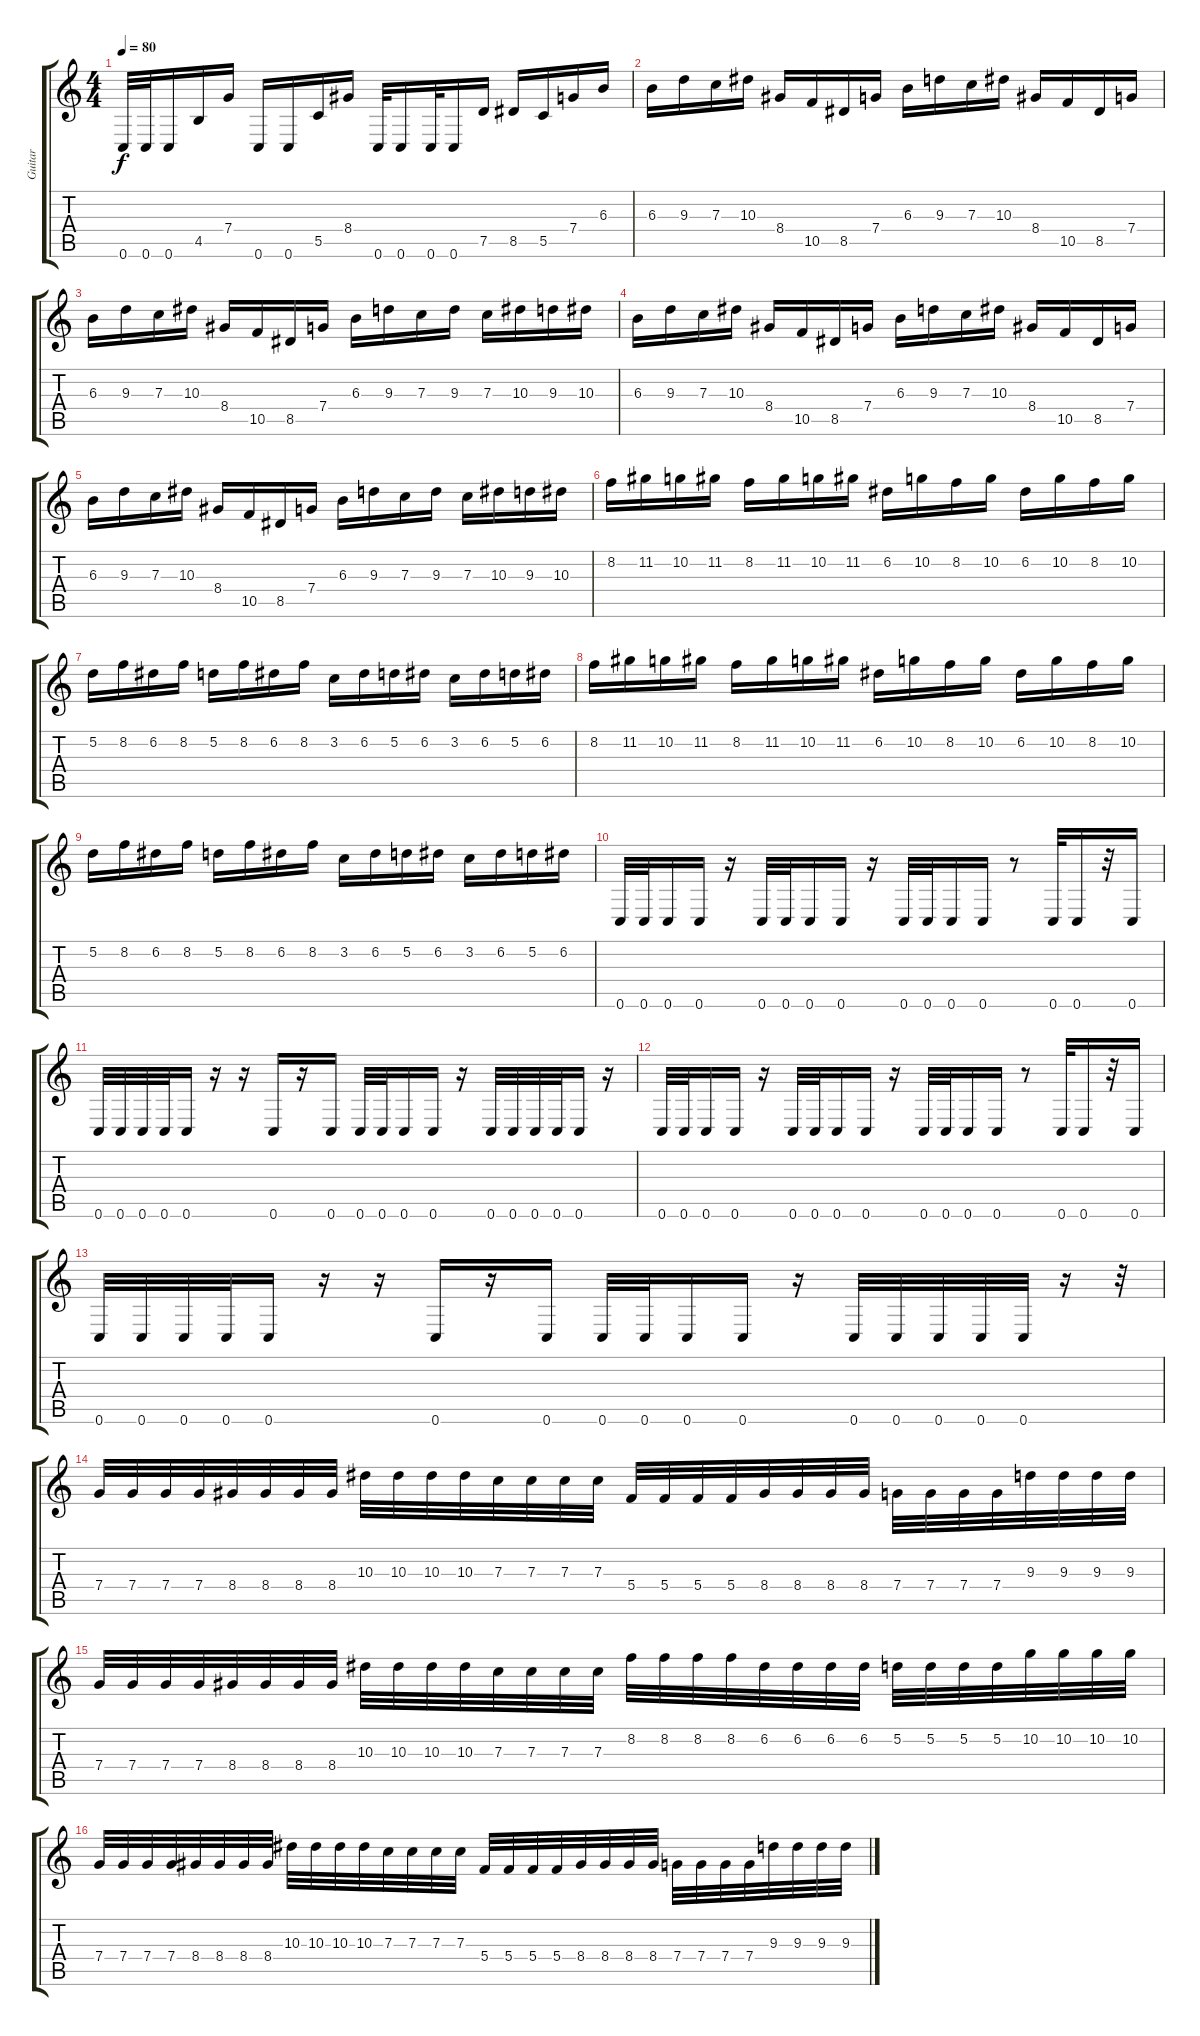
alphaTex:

\track ("Guitar" "Guitar") {instrument overdrivenguitar}
\staff {score tabs}
\tuning (D4 A3 F3 C3 G2 C2) {hide}
\ts (4 4)
\tempo 80
\clef g2
\ks c
0.6.32{dy f} 0.6.32 0.6.16 4.5.16 7.4.16 0.6.16 0.6.16 5.5.16 8.4.16 0.6.32 0.6.16 0.6.32 0.6.16 7.5.16 8.5.16 5.5.16 7.4.16 6.3.16 |
6.3.16 9.3.16 7.3.16 10.3.16 8.4.16 10.5.16 8.5.16 7.4.16 6.3.16 9.3.16 7.3.16 10.3.16 8.4.16 10.5.16 8.5.16 7.4.16 |
6.3.16 9.3.16 7.3.16 10.3.16 8.4.16 10.5.16 8.5.16 7.4.16 6.3.16 9.3.16 7.3.16 9.3.16 7.3.16 10.3.16 9.3.16 10.3.16 |
6.3.16 9.3.16 7.3.16 10.3.16 8.4.16 10.5.16 8.5.16 7.4.16 6.3.16 9.3.16 7.3.16 10.3.16 8.4.16 10.5.16 8.5.16 7.4.16 |
6.3.16 9.3.16 7.3.16 10.3.16 8.4.16 10.5.16 8.5.16 7.4.16 6.3.16 9.3.16 7.3.16 9.3.16 7.3.16 10.3.16 9.3.16 10.3.16 |
8.2.16 11.2.16 10.2.16 11.2.16 8.2.16 11.2.16 10.2.16 11.2.16 6.2.16 10.2.16 8.2.16 10.2.16 6.2.16 10.2.16 8.2.16 10.2.16 |
5.2.16 8.2.16 6.2.16 8.2.16 5.2.16 8.2.16 6.2.16 8.2.16 3.2.16 6.2.16 5.2.16 6.2.16 3.2.16 6.2.16 5.2.16 6.2.16 |
8.2.16 11.2.16 10.2.16 11.2.16 8.2.16 11.2.16 10.2.16 11.2.16 6.2.16 10.2.16 8.2.16 10.2.16 6.2.16 10.2.16 8.2.16 10.2.16 |
5.2.16 8.2.16 6.2.16 8.2.16 5.2.16 8.2.16 6.2.16 8.2.16 3.2.16 6.2.16 5.2.16 6.2.16 3.2.16 6.2.16 5.2.16 6.2.16 |
0.6.32 0.6.32 0.6.16 0.6.16 r.16 0.6.32 0.6.32 0.6.16 0.6.16 r.16 0.6.32 0.6.32 0.6.16 0.6.16 r.8 0.6.32 0.6.16 r.32 0.6.16 |
0.6.32 0.6.32 0.6.32 0.6.32 0.6.16 r.16 r.16 0.6.16 r.16 0.6.16 0.6.32 0.6.32 0.6.16 0.6.16 r.16 0.6.32 0.6.32 0.6.32 0.6.32 0.6.16 r.16 |
0.6.32 0.6.32 0.6.16 0.6.16 r.16 0.6.32 0.6.32 0.6.16 0.6.16 r.16 0.6.32 0.6.32 0.6.16 0.6.16 r.8 0.6.32 0.6.16 r.32 0.6.16 |
0.6.32 0.6.32 0.6.32 0.6.32 0.6.16 r.16 r.16 0.6.16 r.16 0.6.16 0.6.32 0.6.32 0.6.16 0.6.16 r.16 0.6.32 0.6.32 0.6.32 0.6.32 0.6.32 r.16 r.32 |
7.4.32 7.4.32 7.4.32 7.4.32 8.4.32 8.4.32 8.4.32 8.4.32 10.3.32 10.3.32 10.3.32 10.3.32 7.3.32 7.3.32 7.3.32 7.3.32 5.4.32 5.4.32 5.4.32 5.4.32 8.4.32 8.4.32 8.4.32 8.4.32 7.4.32 7.4.32 7.4.32 7.4.32 9.3.32 9.3.32 9.3.32 9.3.32 |
7.4.32 7.4.32 7.4.32 7.4.32 8.4.32 8.4.32 8.4.32 8.4.32 10.3.32 10.3.32 10.3.32 10.3.32 7.3.32 7.3.32 7.3.32 7.3.32 8.2.32 8.2.32 8.2.32 8.2.32 6.2.32 6.2.32 6.2.32 6.2.32 5.2.32 5.2.32 5.2.32 5.2.32 10.2.32 10.2.32 10.2.32 10.2.32 |
7.4.32 7.4.32 7.4.32 7.4.32 8.4.32 8.4.32 8.4.32 8.4.32 10.3.32 10.3.32 10.3.32 10.3.32 7.3.32 7.3.32 7.3.32 7.3.32 5.4.32 5.4.32 5.4.32 5.4.32 8.4.32 8.4.32 8.4.32 8.4.32 7.4.32 7.4.32 7.4.32 7.4.32 9.3.32 9.3.32 9.3.32 9.3.32
